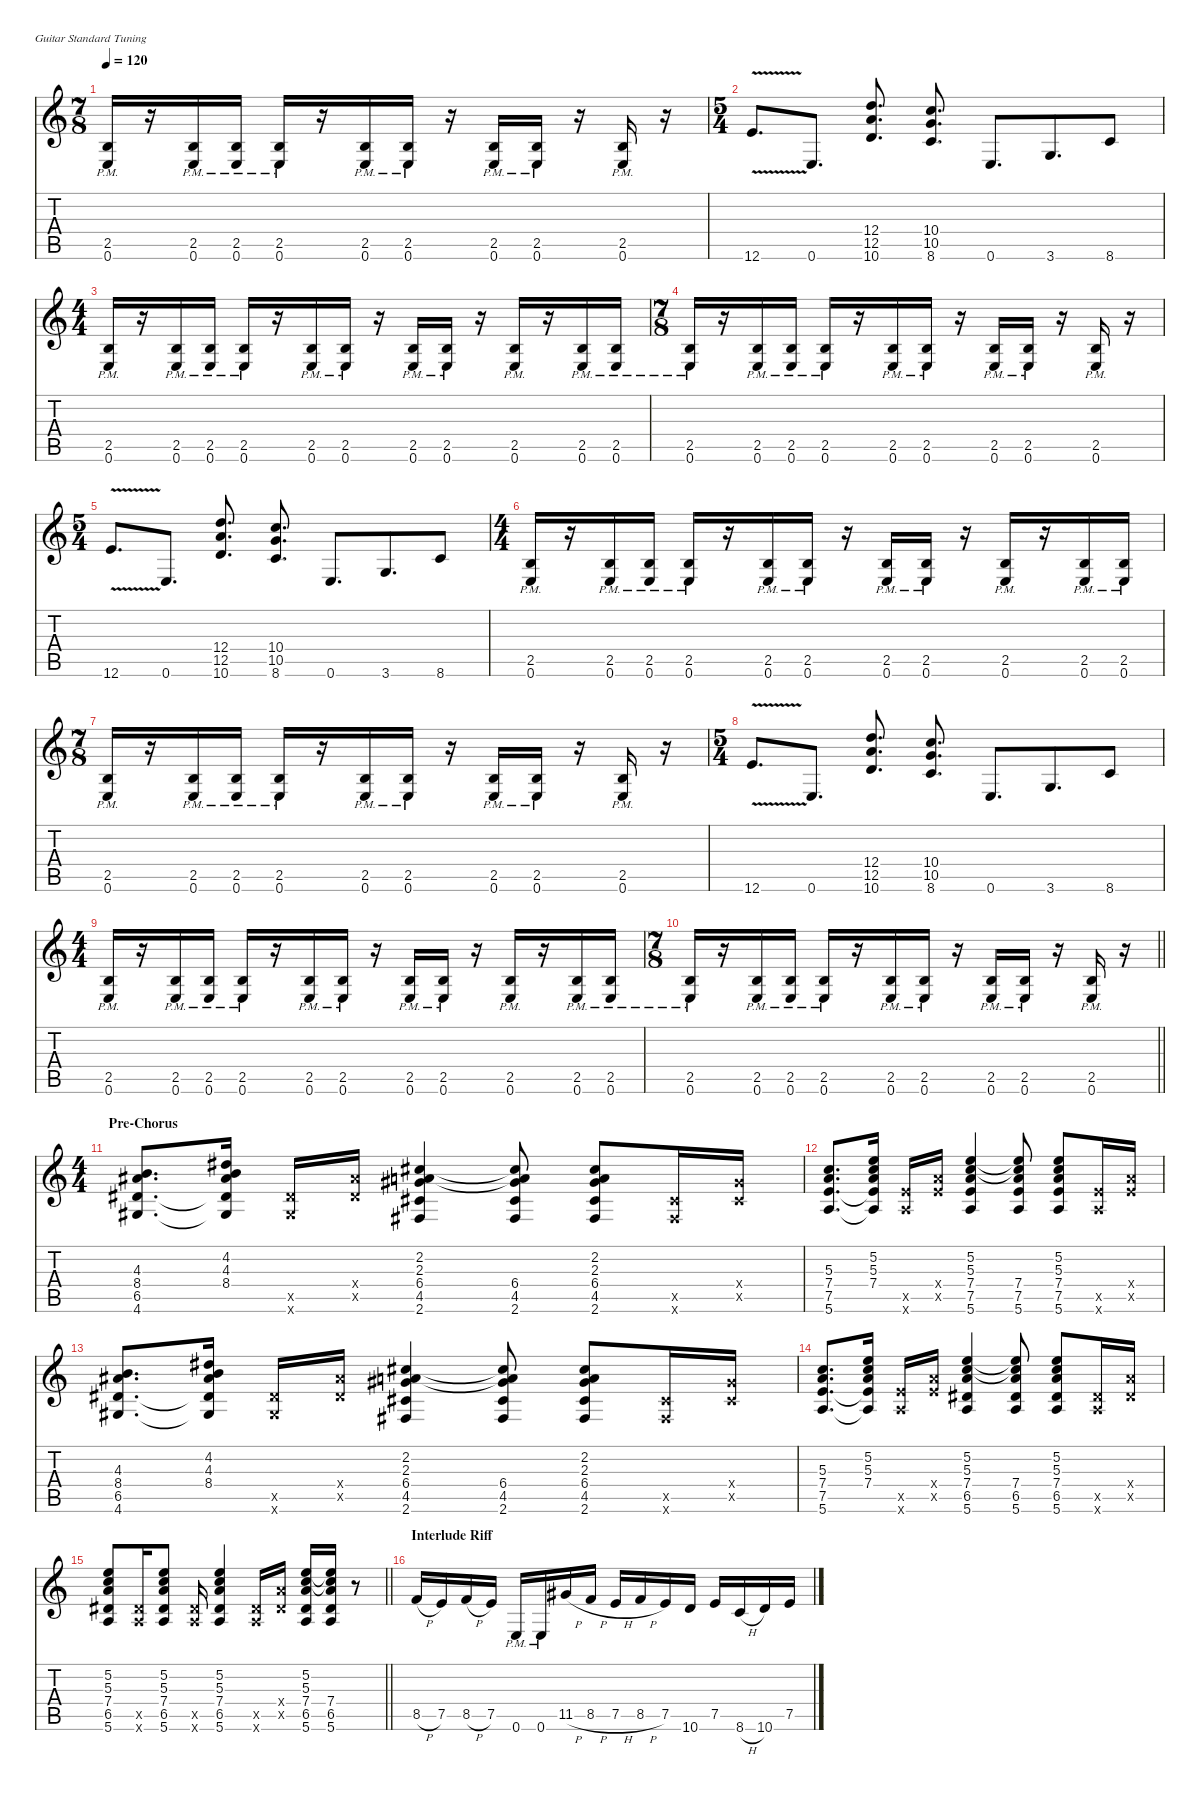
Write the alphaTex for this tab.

\defaultSystemsLayout 4
\hideDynamics
\bracketExtendMode nobrackets
\singleTrackTrackNamePolicy hidden
\multiTrackTrackNamePolicy hidden
\firstSystemTrackNameMode fullname
\firstSystemTrackNameOrientation horizontal
\otherSystemsTrackNameOrientation horizontal
\track ("Mikael Akerfeldt - Electric Guitar 1" "dist.guit.") {instrument distortionguitar}
\staff {score tabs}
\tuning (E4 B3 G3 D3 A2 E2)
\ts (7 8)
\beaming (8 2 2 2 2)
\tempo 120
\clef g2
\ks c
(2.5{pm} 0.6{pm}).16{dy ff beam Up} r.16{beam Up} (2.5{pm} 0.6{pm}).16{beam Up} (2.5{pm} 0.6{pm}).16{beam Up} (2.5{pm} 0.6{pm}).16{beam Up} r.16{beam Up} (2.5{pm} 0.6{pm}).16{beam Up} (2.5{pm} 0.6{pm}).16{beam Up} r.16{beam Up} (2.5{pm} 0.6{pm}).16{beam Up} (2.5{pm} 0.6{pm}).16{beam Up} r.16{beam Up} (2.5{pm} 0.6{pm}).16{beam Up} r.16{beam Up} |
\ts (5 4)
\beaming (8 2 2 2 4)
12.6{v}.8{d beam Up} 0.6.8{d beam Up} (12.4 12.5 10.6).8{d dy mp beam Up} (10.4 10.5 8.6).8{d beam Up} 0.6.8{d dy ff beam Up} 3.6.8{d beam Up} 8.6.8{beam Up} |
\ts (4 4)
\beaming (8 2 2 2 2)
(2.5{pm} 0.6{pm}).16{beam Up} r.16{beam Up} (2.5{pm} 0.6{pm}).16{beam Up} (2.5{pm} 0.6{pm}).16{beam Up} (2.5{pm} 0.6{pm}).16{beam Up} r.16{beam Up} (2.5{pm} 0.6{pm}).16{beam Up} (2.5{pm} 0.6{pm}).16{beam Up} r.16{beam Up} (2.5{pm} 0.6{pm}).16{beam Up} (2.5{pm} 0.6{pm}).16{beam Up} r.16{beam Up} (2.5{pm} 0.6{pm}).16{beam Up} r.16{beam Up} (2.5{pm} 0.6{pm}).16{beam Up} (2.5{pm} 0.6{pm}).16{beam Up} |
\ts (7 8)
\beaming (8 2 2 2 2)
(2.5{pm} 0.6{pm}).16{beam Up} r.16{beam Up} (2.5{pm} 0.6{pm}).16{beam Up} (2.5{pm} 0.6{pm}).16{beam Up} (2.5{pm} 0.6{pm}).16{beam Up} r.16{beam Up} (2.5{pm} 0.6{pm}).16{beam Up} (2.5{pm} 0.6{pm}).16{beam Up} r.16{beam Up} (2.5{pm} 0.6{pm}).16{beam Up} (2.5{pm} 0.6{pm}).16{beam Up} r.16{beam Up} (2.5{pm} 0.6{pm}).16{beam Up} r.16{beam Up} |
\ts (5 4)
\beaming (8 2 2 2 4)
12.6{v}.8{d beam Up} 0.6.8{d beam Up} (12.4 12.5 10.6).8{d dy mp beam Up} (10.4 10.5 8.6).8{d beam Up} 0.6.8{d dy ff beam Up} 3.6.8{d beam Up} 8.6.8{beam Up} |
\ts (4 4)
\beaming (8 2 2 2 2)
(2.5{pm} 0.6{pm}).16{beam Up} r.16{beam Up} (2.5{pm} 0.6{pm}).16{beam Up} (2.5{pm} 0.6{pm}).16{beam Up} (2.5{pm} 0.6{pm}).16{beam Up} r.16{beam Up} (2.5{pm} 0.6{pm}).16{beam Up} (2.5{pm} 0.6{pm}).16{beam Up} r.16{beam Up} (2.5{pm} 0.6{pm}).16{beam Up} (2.5{pm} 0.6{pm}).16{beam Up} r.16{beam Up} (2.5{pm} 0.6{pm}).16{beam Up} r.16{beam Up} (2.5{pm} 0.6{pm}).16{beam Up} (2.5{pm} 0.6{pm}).16{beam Up} |
\ts (7 8)
\beaming (8 2 2 2 2)
(2.5{pm} 0.6{pm}).16{beam Up} r.16{beam Up} (2.5{pm} 0.6{pm}).16{beam Up} (2.5{pm} 0.6{pm}).16{beam Up} (2.5{pm} 0.6{pm}).16{beam Up} r.16{beam Up} (2.5{pm} 0.6{pm}).16{beam Up} (2.5{pm} 0.6{pm}).16{beam Up} r.16{beam Up} (2.5{pm} 0.6{pm}).16{beam Up} (2.5{pm} 0.6{pm}).16{beam Up} r.16{beam Up} (2.5{pm} 0.6{pm}).16{beam Up} r.16{beam Up} |
\ts (5 4)
\beaming (8 2 2 2 4)
12.6{v}.8{d beam Up} 0.6.8{d beam Up} (12.4 12.5 10.6).8{d dy mp beam Up} (10.4 10.5 8.6).8{d beam Up} 0.6.8{d dy ff beam Up} 3.6.8{d beam Up} 8.6.8{beam Up} |
\ts (4 4)
\beaming (8 2 2 2 2)
(2.5{pm} 0.6{pm}).16{beam Up} r.16{beam Up} (2.5{pm} 0.6{pm}).16{beam Up} (2.5{pm} 0.6{pm}).16{beam Up} (2.5{pm} 0.6{pm}).16{beam Up} r.16{beam Up} (2.5{pm} 0.6{pm}).16{beam Up} (2.5{pm} 0.6{pm}).16{beam Up} r.16{beam Up} (2.5{pm} 0.6{pm}).16{beam Up} (2.5{pm} 0.6{pm}).16{beam Up} r.16{beam Up} (2.5{pm} 0.6{pm}).16{beam Up} r.16{beam Up} (2.5{pm} 0.6{pm}).16{beam Up} (2.5{pm} 0.6{pm}).16{beam Up} |
\ts (7 8)
\beaming (8 2 2 2 2)
\barLineRight lightlight
(2.5{pm} 0.6{pm}).16{beam Up} r.16{beam Up} (2.5{pm} 0.6{pm}).16{beam Up} (2.5{pm} 0.6{pm}).16{beam Up} (2.5{pm} 0.6{pm}).16{beam Up} r.16{beam Up} (2.5{pm} 0.6{pm}).16{beam Up} (2.5{pm} 0.6{pm}).16{beam Up} r.16{beam Up} (2.5{pm} 0.6{pm}).16{beam Up} (2.5{pm} 0.6{pm}).16{beam Up} r.16{beam Up} (2.5{pm} 0.6{pm}).16{beam Up} r.16{beam Up} |
\ts (4 4)
\beaming (8 2 2 2 2)
\section ("" "Pre-Chorus")
(4.3 8.4{acc #} 6.5{acc #} 4.6{acc #}).8{d dy mp beam Up} (4.2{acc #} 4.3 8.4{acc #} 6.5{t acc #} 4.6{t acc #}).16{dy f beam Up} (6.5{x acc #} 4.6{x acc #}).16{beam Up} (8.4{x acc #} 6.5{x acc #}).16{beam Up} (2.2{acc #} 2.3 6.4{acc #} 4.5{acc #} 2.6{acc #}).4{dy mp beam Up} (2.2{t acc #} 2.3{t} 6.4{acc #} 4.5{acc #} 2.6{acc #}).8{dy f beam Up} (2.2{acc #} 2.3 6.4{acc #} 4.5{acc #} 2.6{acc #}).8{dy mp beam Up} (4.5{x acc #} 2.6{x acc #}).16{dy f beam Up} (6.4{x acc #} 4.5{x acc #}).16{beam Up} |
(5.3 7.4 7.5 5.6).8{d dy mp beam Up} (5.2 5.3 7.4 7.5{t} 5.6{t}).16{dy f beam Up} (7.5{x} 5.6{x}).16{beam Up} (7.4{x} 7.5{x}).16{beam Up} (5.2 5.3 7.4 7.5 5.6).4{dy mp beam Up} (5.2{t} 5.3{t} 7.4 7.5 5.6).8{dy f beam Up} (5.2 5.3 7.4 7.5 5.6).8{dy mp beam Up} (7.5{x} 5.6{x}).16{dy f beam Up} (7.4{x} 7.5{x}).16{beam Up} |
(4.3 8.4{acc #} 6.5{acc #} 4.6{acc #}).8{d dy mp beam Up} (4.2{acc #} 4.3 8.4{acc #} 6.5{t acc #} 4.6{t acc #}).16{dy f beam Up} (6.5{x acc #} 4.6{x acc #}).16{beam Up} (8.4{x acc #} 6.5{x acc #}).16{beam Up} (2.2{acc #} 2.3 6.4{acc #} 4.5{acc #} 2.6{acc #}).4{dy mp beam Up} (2.2{t acc #} 2.3{t} 6.4{acc #} 4.5{acc #} 2.6{acc #}).8{dy f beam Up} (2.2{acc #} 2.3 6.4{acc #} 4.5{acc #} 2.6{acc #}).8{dy mp beam Up} (4.5{x acc #} 2.6{x acc #}).16{dy f beam Up} (6.4{x acc #} 4.5{x acc #}).16{beam Up} |
(5.3 7.4 7.5 5.6).8{d dy mp beam Up} (5.2 5.3 7.4 7.5{t} 5.6{t}).16{dy f beam Up} (7.5{x} 5.6{x}).16{beam Up} (7.4{x} 7.5{x}).16{beam Up} (5.2 5.3 7.4 6.5{acc #} 5.6).4{dy mp beam Up} (5.2{t} 5.3{t} 7.4 6.5{acc #} 5.6).8{dy f beam Up} (5.2 5.3 7.4 6.5{acc #} 5.6).8{dy mp beam Up} (6.5{x acc #} 5.6{x}).16{dy f beam Up} (7.4{x} 6.5{x acc #}).16{beam Up} |
\barLineRight lightlight
(5.2 5.3 7.4 6.5{acc #} 5.6).8{dy mp beam Up} (6.5{x acc #} 5.6{x}).16{dy f beam Up} (5.2 5.3 7.4 6.5{acc #} 5.6).8{dy mp beam Up} (6.5{x acc #} 5.6{x}).16{dy f beam Up} (5.2 5.3 7.4 6.5{acc #} 5.6).4{dy mp beam Up} (6.5{x acc #} 5.6{x}).16{dy f beam Up} (7.4{x} 6.5{x acc #}).16{beam Up} (5.2 5.3 7.4 6.5{acc #} 5.6).16{dy mp beam Up} (5.2{t} 5.3{t} 7.4 6.5{acc #} 5.6).16{dy f beam Up} r.8{beam Up} |
\section ("" "Interlude Riff")
8.5{h}.16{beam Up} 7.5.16{beam Up} 8.5{h}.16{beam Up} 7.5.16{beam Up} 0.6{pm}.16{beam Up} 0.6{pm}.16{beam Up} 11.5{h acc #}.16{beam Up} 8.5{h}.16{beam Up} 7.5{h}.16{beam Up} 8.5{h}.16{beam Up} 7.5.16{beam Up} 10.6.16{beam Up} 7.5.16{beam Up} 8.6{h}.16{beam Up} 10.6.16{beam Up} 7.5.16{beam Up}
